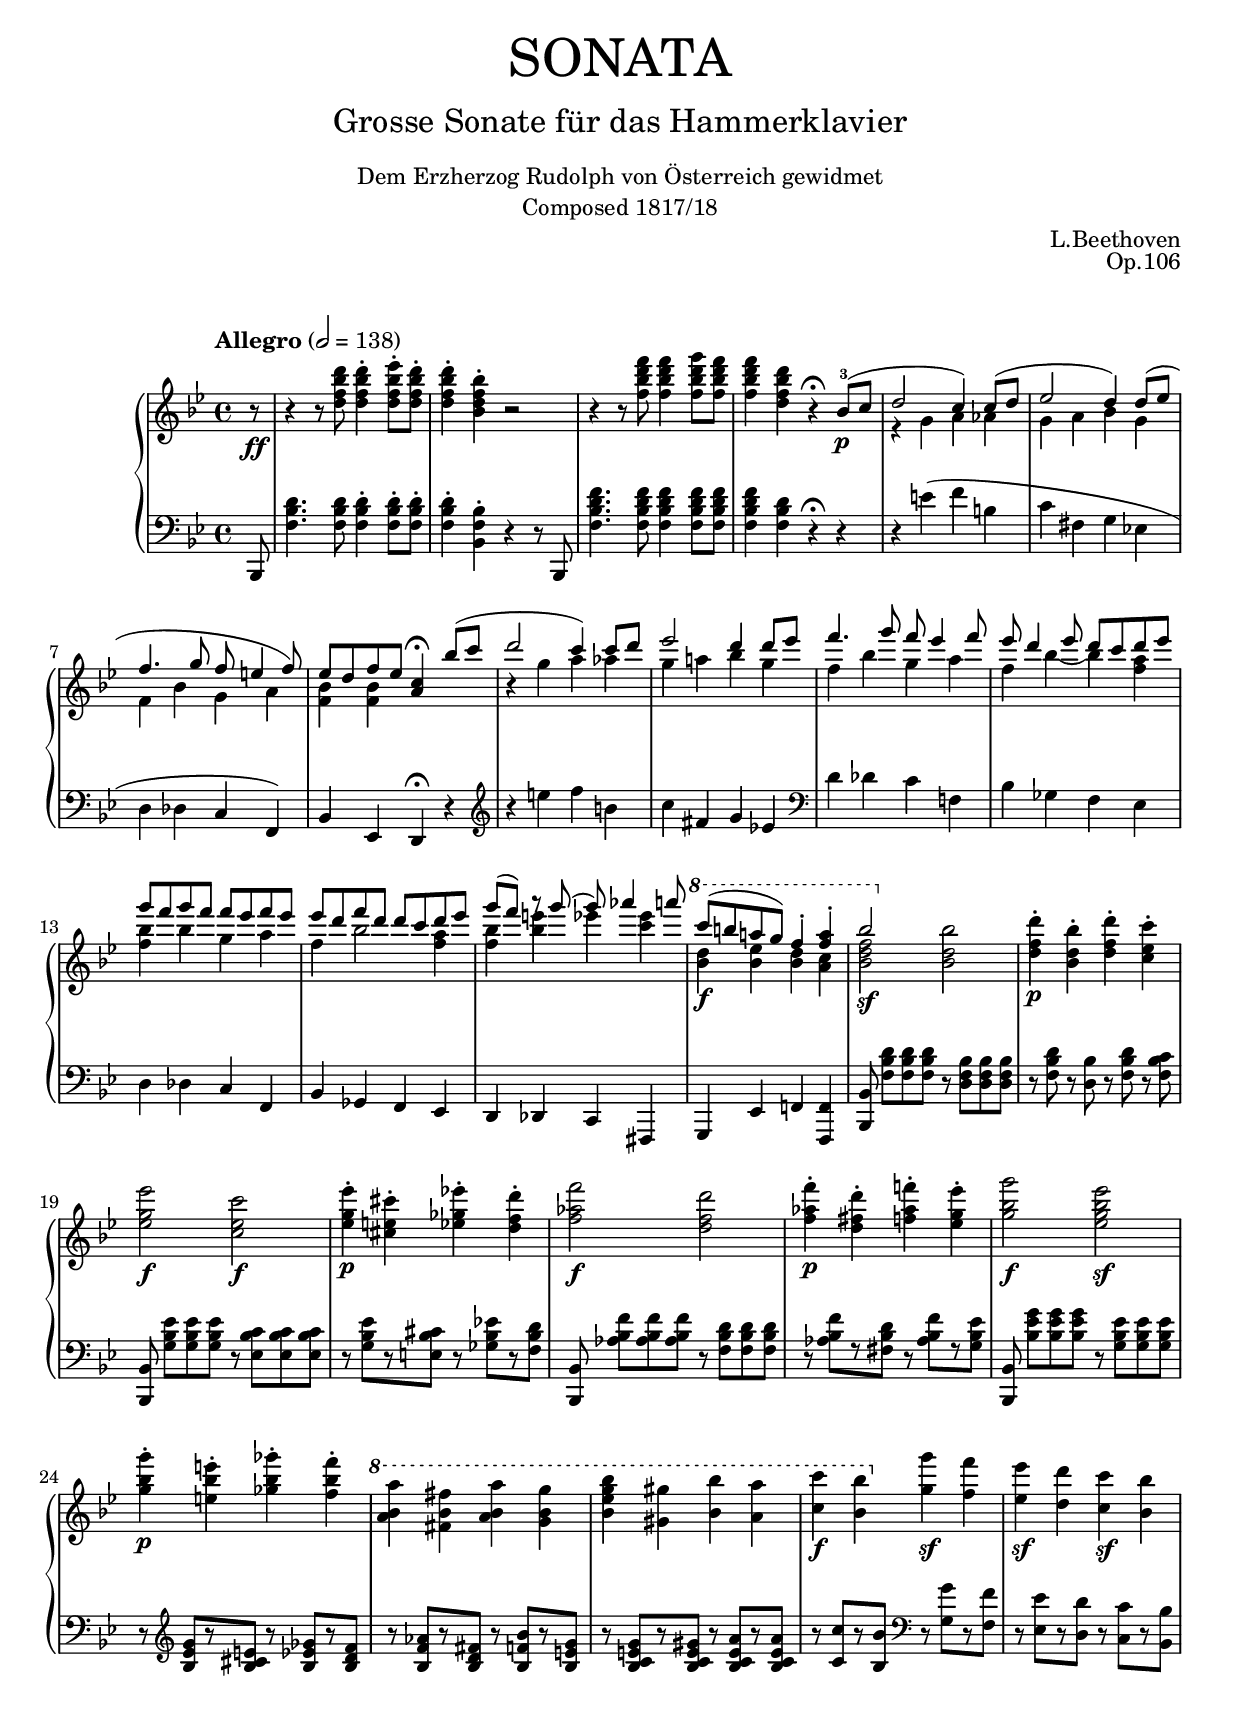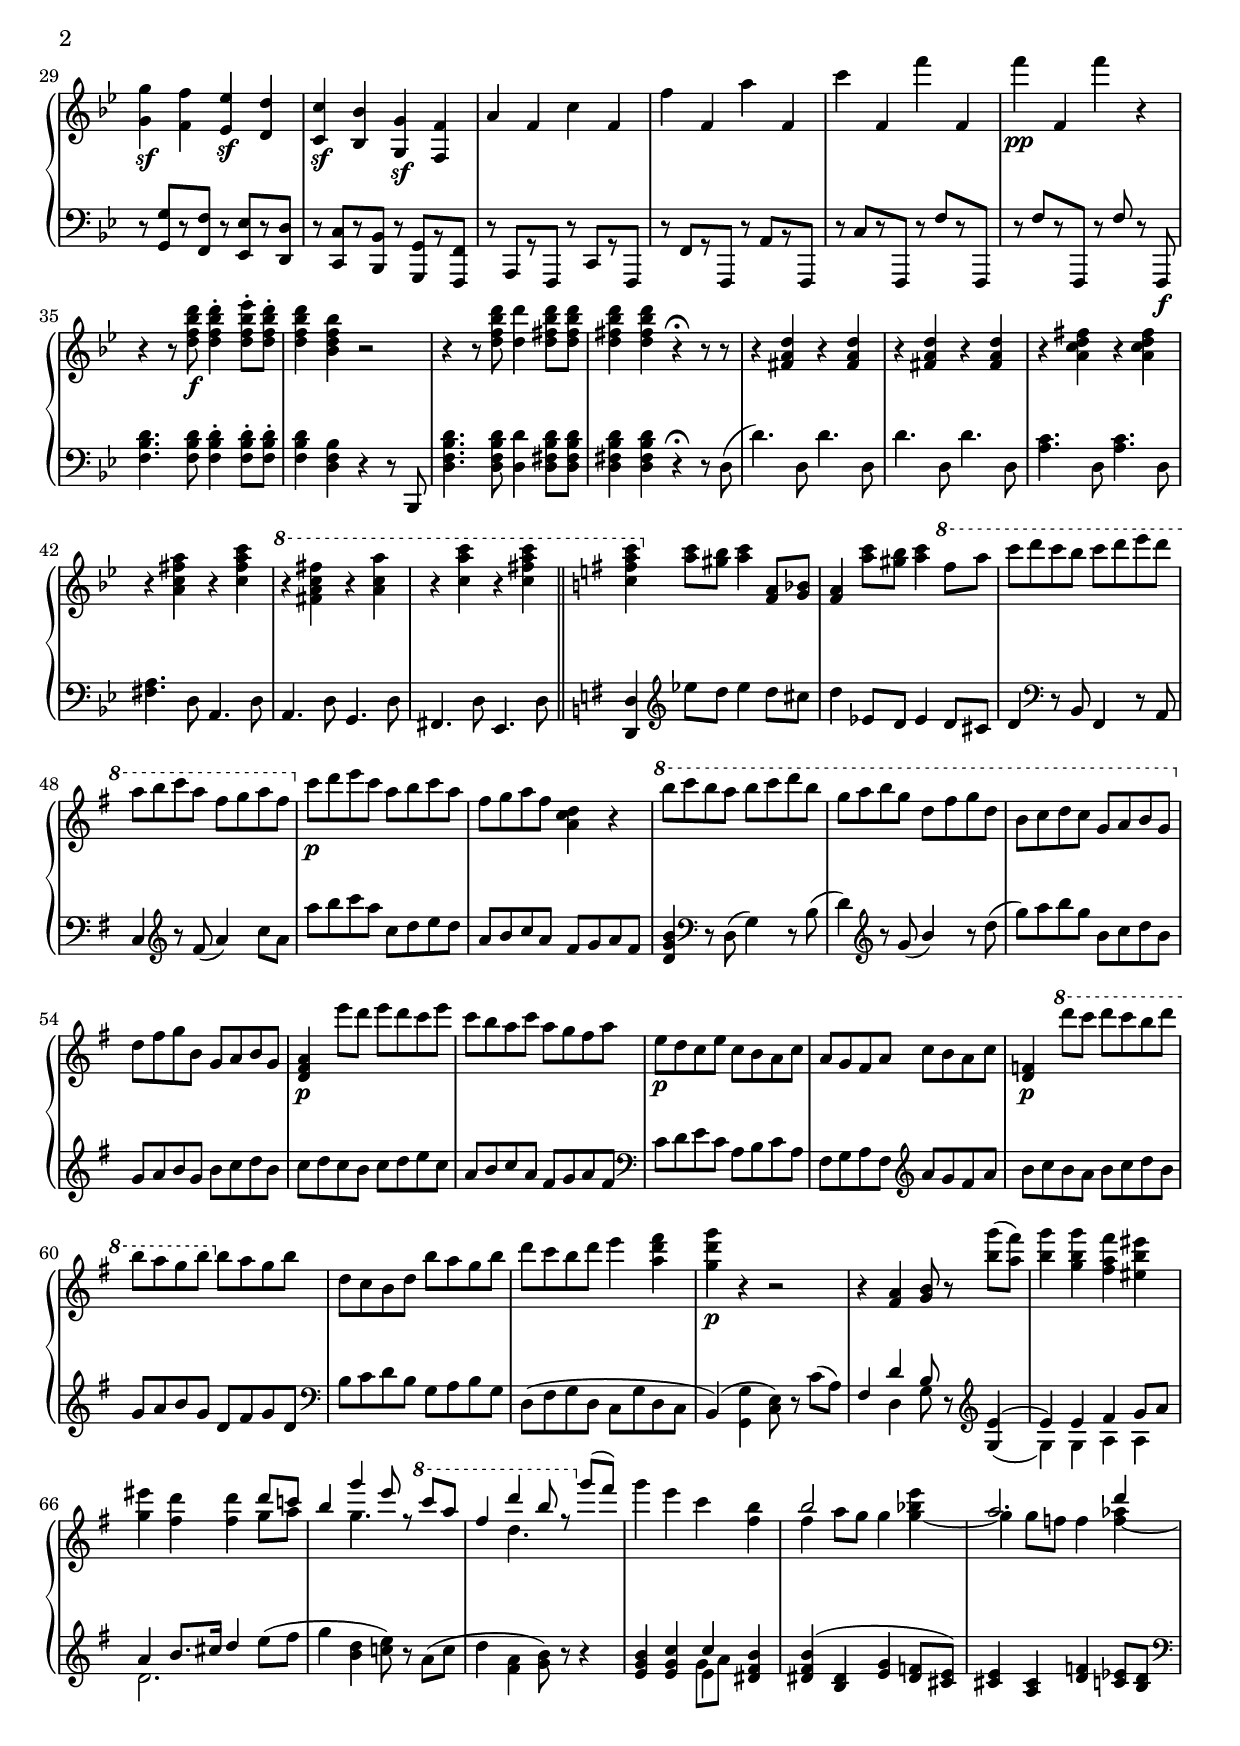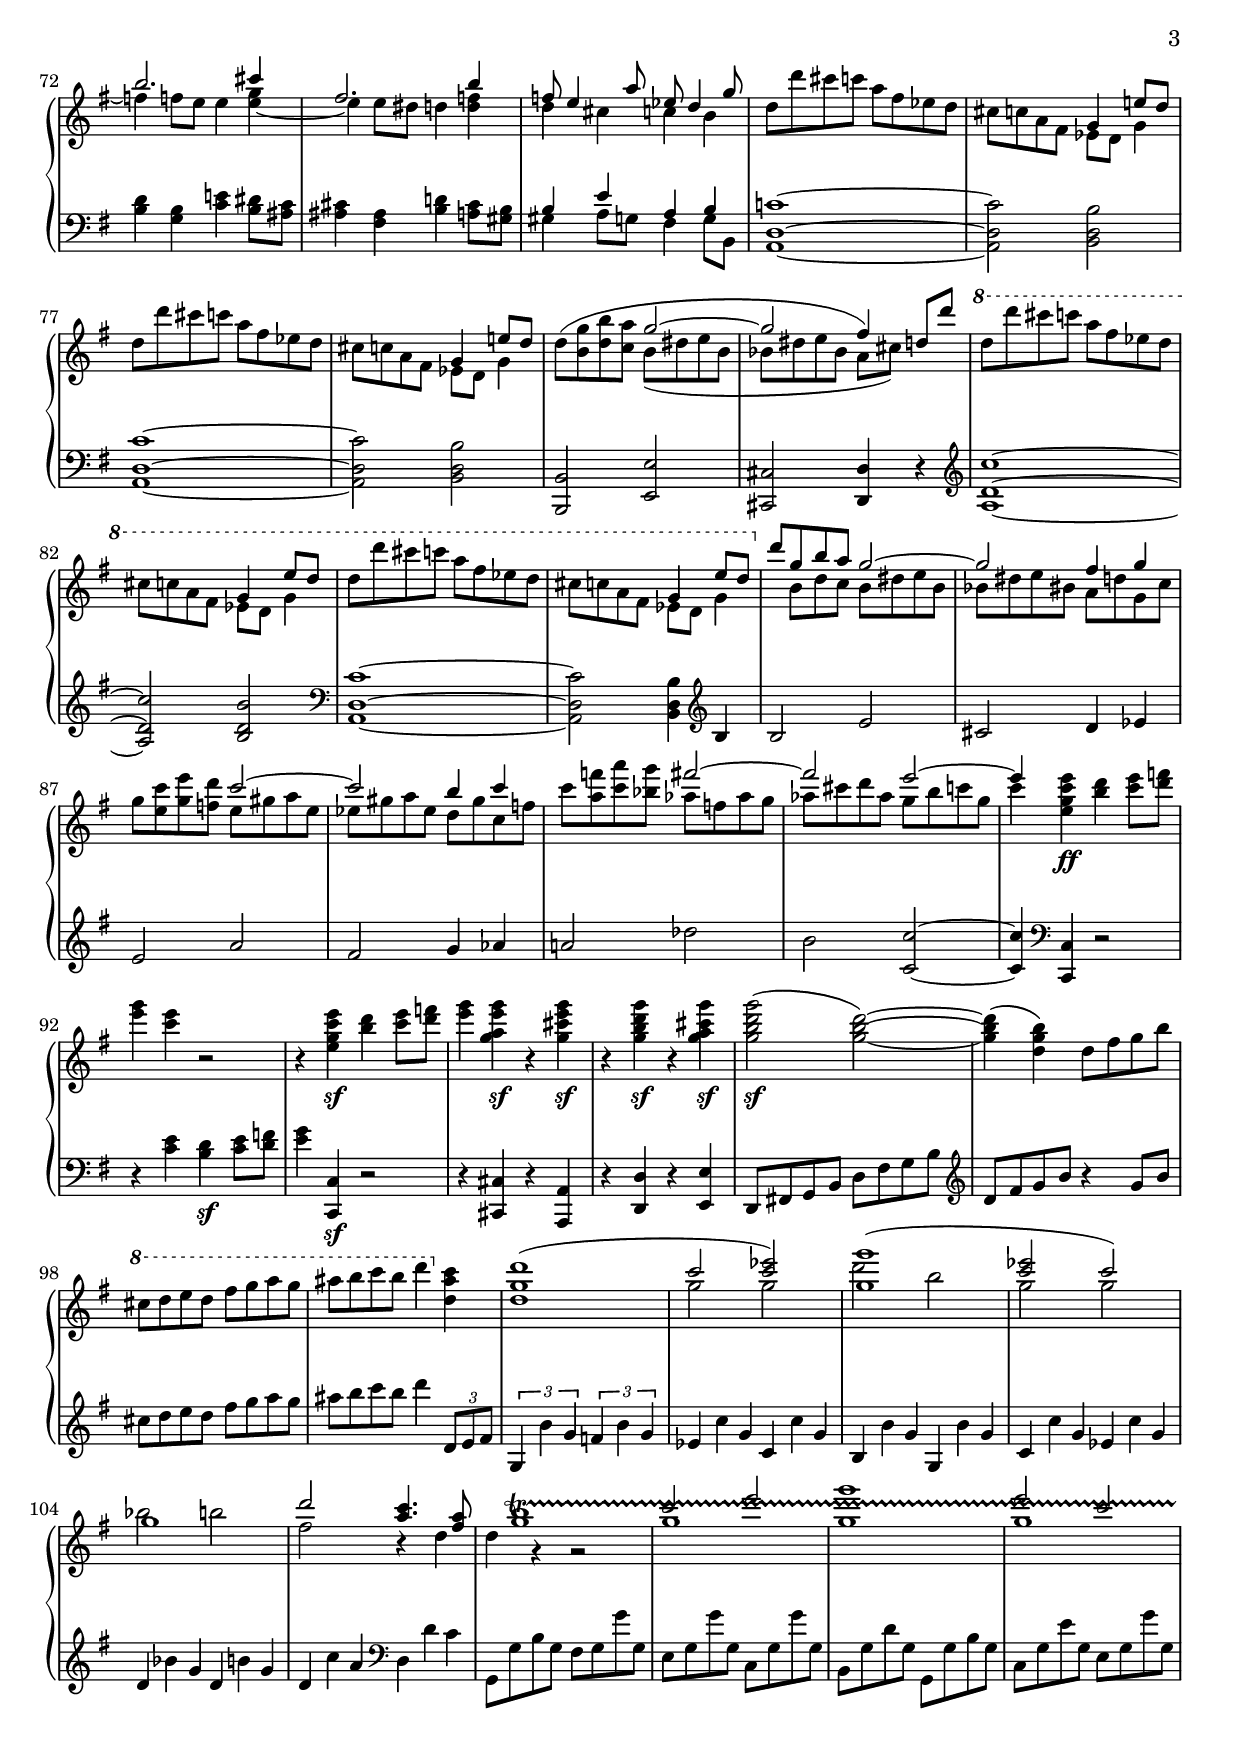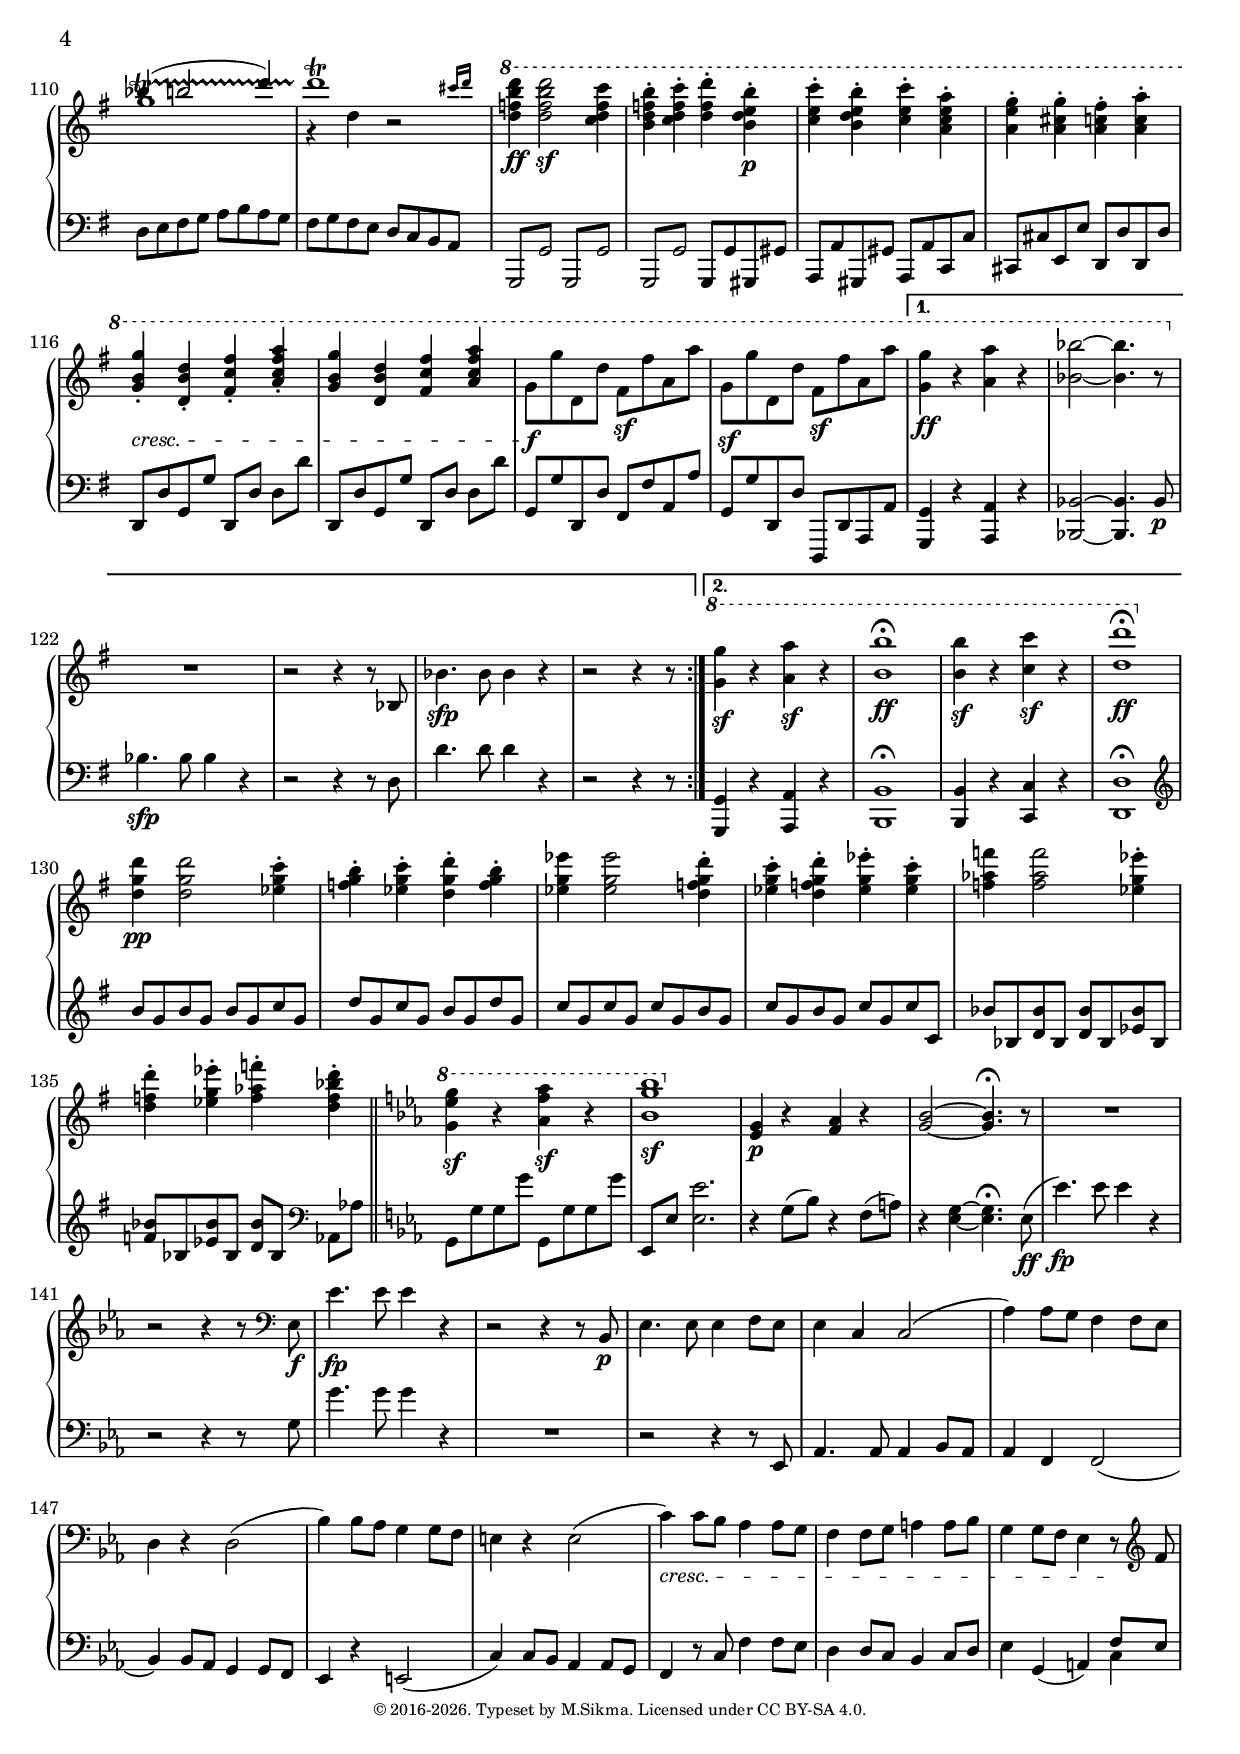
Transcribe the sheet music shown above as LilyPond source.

%===========================================================================
%    Piano Sonata Op.106 (L.Beethoven) - I
%===========================================================================
%
%    (C) 2016-2017, Michiel Sikma <michiel@sikma.org>
%    Licensed under CC BY-SA 4.0.
%
%---------------------------------------------------------------------------

\version "2.19.42"
\include "sonata-op106-includes.ily"

%---------------------------------------------------------------------------
%    I. Allegro
%---------------------------------------------------------------------------

one-section-one = {
  \key bes \major
  \time 4/4
  \partial 8
  \tempo "Allegro" 2 = 138
}

\bookpart {
  \paper {
    markup-system-spacing = \std-padding-page-one
    bookTitleMarkup = \std-title-markup-page-one
  }
  \header {
    title = "SONATA"
    subtitle = "Grosse Sonate für das Hammerklavier"
    composer = "L.Beethoven"
    opus = "Op.106"
    dedication = "Dem Erzherzog Rudolph von Österreich gewidmet"
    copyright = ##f
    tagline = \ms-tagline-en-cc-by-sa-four
  }
  \score {
    \new PianoStaff \with {
      \std-staff-spacing
    } <<
      \set PianoStaff.connectArpeggios = ##t
      %---------------------------------------------------------------------
      %    Right hand
      %---------------------------------------------------------------------
      \new Staff = "right" \with {
        \std-magnification
        \stdDynSize
        midiInstrument = "acoustic grand"
      } {
        \clef treble \relative c'' {
          \repeat volta 2 {
            \one-section-one
            r8\ff |
            r4 r8 <d f bes d>8 4-. <d f bes es>8-. <d f bes d>-. |
            4-. <bes d f bes>-. r2 |
            r4 r8 <f' bes d f>8 4 <f bes d g>8 <f bes d f> |
            4 <d f bes d>4 r4\fermata
            <<
              \relative c'' {
                bes8\p-3^( c
                |
                d2 c4) 8-[^( d]
                |
                es2 d4) 8-[^( es]
                |
                f4. g8\noBeam f e4 f8)
                |
                es8-[ d f es]
                s4 bes'8-[^( c]
                |
                d2 c4)
                c8-[ d]
                |
                es2 d4 d8-[ es]
                |
                f4. g8\noBeam f es4 f8
                |
                es8 d4 es8\noBeam d8-[ c d es]
                |
                g-[ f g f]
                f-[ es f es]
                |
                es-[ d f d]
                d-[ c d es]
                |
                g-[^( f)]
                a8\rest
                g8\noBeam^( 8) aes4 a8
                |
                \ottava #1
                \set Staff.ottavation = "8"
                c8^(-[\f b a! g]) f4-. <f a>-.
                |
                bes2\sf
                \ottava #0
              }
              \\
              \relative c' {
                s4
                |
                e4\rest g4 a as
                |
                g a bes g
                |
                f bes g a
                |
                <f bes>4 4 \stemUp <a c>4^\fermata \stemDown s4
                |
                b4\rest
                g'4 a aes
                |
                g a! bes g
                |
                f bes g a
                |
                f bes_~ bes <f a>
                |
                <f bes> bes g a
                |
                f4 bes2 <f a>4
                |
                <f bes>4 <bes e>4
                es <c es>
                |
                <bes d> <bes es> <bes d> <a c>
                |
                <bes d f>2
              }
            >>
            <bes d bes'>2
            |
            <d f d'>4-.\p <bes d bes'>-. <d f d'>-. <c es c'>-.
            |
            <es g es'>2\f <c es c'>2\f
            |
            <es g es'>4-.\p <cis e cis'>-. <es ges es'!>-. <d f d'>-.
            |
            <f aes f'>2\f
            % note: the \f is omitted here.
            % todo should it?
            <d f d'>2
            |
            <f aes f'>4-.\p <d fis d'>-. <f aes f'!>-. <es g es'>-.
            |
            <g bes g'>2\f <es g bes es>2\sf
            |
            <g bes g'>4-.\p <e bes' e>-. <ges bes ges'>-. <f bes f'>-.
            |
            \ottava #1
            \set Staff.ottavation = "8"
            <a bes a'>4
            <fis bes fis'>
            <a bes a'>
            <g bes g'>
            |
            <bes es g bes>
            <gis gis'>
            <bes bes'>
            <a a'>
            |
            <c c'>\f
            <bes bes'>
            \ottava #0
            <g g'>\sf
            <f f'>
            |
            <es es'>\sf
            <d d'>
            <c c'>\sf
            <bes bes'>
            |
            <g g'>\sf
            <f f'>
            <es es'>\sf
            <d d'>
            |
            <c c'>\sf
            <bes bes'>
            <g g'>\sf
            <f f'>
            |
            a' \relative c' f c \relative c' f
            |
            f \relative c' f a \relative c' f
            |
            c \relative c' f f \relative c' f
            |
            f\pp \relative c' f f r4
            |
            r4 r8
            % Note: first explicitly does not have staccato.
            <d, f bes d>8\f 4-. <d f bes es>8-.-[ <d f bes d>-.]
            |
            4 <bes d f bes>4 r2
            |
            r4 r8
            <d f bes d>8
            <d d'>4
            <d fis bes d>8-[ 8]
            |
            4 4 r4\fermata r8 r8
            |
            r4 <fis, a d>4 r4 4
            |
            r4 4 r4 4
            |
            r4 <a c d fis> r4 4
            |
            r4 <a c fis a> r4 <c fis a c>
            |
            \ottava #1
            \set Staff.ottavation = "8"
            r4 <fis a c fis> r4 <a c a'>
            |
            r4 <c a' c> r4 <c fis a c>
            |
            \bar "||"
            \key g \major
            <c fis a c>4
            \ottava #0
            <a c>8-[ <gis b>] <a c>4
            <fis, a>8-[ <g bes>]
            |
            <fis a>4
            <a' c>8-[ <gis b>] <a c>4
            \ottava #1
            \set Staff.ottavation = "8"
            fis'8-[ a]
            |
            c8-[ d c b]
            c-[ d e d]
            |
            a-[ b c a]
            fis-[ g a fis]
            |
            \ottava #0
            c\p-[ d e c]
            a-[ b c a]
            |
            fis-[ g a fis]
            <a, c d>4 r4
            |
            \ottava #1
            \set Staff.ottavation = "8"
            b''8 c b a b c d b
            |
            g a b g d fis g d
            |
            b c d c g a b g
            |
            \ottava #0
            d fis g b, g a b g
            |
            <d fis a>4\p
            e''8-[ d] e d c e
            |
            c b a c a g fis a
            |
            e\p d c e c b a c
            |
            a g fis a c b a c
            |
            <d, f>4\p
            \ottava #1
            \set Staff.ottavation = "8"
            d'''8 c d c b d
            |
            b a g b
            \ottava #0
            b, a g b
            |
            d, c b d b' a g b
            |
            d c b d e4 <a, d fis>
            |
            <g d' g>4\p r4 r2
            |
            r4 <fis, a>4 <g b>8 r8 <b' g'>8^( <a fis'>)
            |
            <b g'>4 <g b g'>4 <fis a fis'> <eis b' eis>
            |
            <g eis'> <fis d'>4 4
            <<
              \relative c''' {
                d8 c!
                |
                b4 g'4 e8 r8
                \ottava #1
                \set Staff.ottavation = "8"
                c'-[ a]
                |
                fis4 d' b8 r8
                \ottava #0
                g8-[^( fis]^)
                |
                \stemDown g4 e c <fis, b> \stemUp
                |
                b2 \stemDown s4 s4
                |
                \stemUp
                a2. d4
                |
                b2. cis4
                |
                fis,2. b4
                |
                f8\noBeam e4 a8 es8 d4 g8
                |
                s1
                |
                s2 g,4 e'!8-[ d]
                |
                s1
                |
                s2 g,4 e'!8-[ d]
                |
                \stemDown d8-[^( <b g'> <d b'> <c a'>]
                \stemUp g'2^~
                |
                g2 fis4) d!8-[ d']
                |
                s1
                |
                s2 g,4 e'8-[ d]
                |
                s1
                |
                s2 g,4 e'8-[ d]
                |
                d8-[ g, b a]
                g2^~
                |
                g2 fis4 g4
                |
                s2 c2^~
                |
                c2 b4 c4
                |
                s2 fis2^~
                |
                fis2 e2^~
                |
                e4
              }
              \\
              \relative c''' {
                g8 a
                |
                s4 g4. s4.
                |
                s4 d'4. s4.
                |
                s1
                |
                fis,4 a8-[ g] g4 <g_~ bes e>
                |
                g4 g8-[ f] f4 <f_~ aes>4
                |
                f4 f8-[ e] e4 <e_~ g>4
                |
                e4 e8-[ dis] d4 <d f>4
                |
                d4 cis4 c4 b4
                |
                d8 d' cis c a fis es d
                |
                cis c a fis
                es d
                g4
                |
                d'8 d' cis c a fis es d
                |
                cis c a fis
                es d
                g4
                |
                s2
                b8-[_( dis e b]
                |
                bes-[ dis e bes]
                a-[ cis]) s4
                |
                \ottava #1
                \set Staff.ottavation = "8"
                d'8 d' cis c a fis es d
                |
                cis c a fis
                es d
                g4
                |
                d'8 d' cis c a fis es d
                |
                cis c a fis
                es d
                g4
                \ottava #0
                |
                s8 b,8-[ d c] b-[ dis e b]
                |
                bes-[ dis e bis]
                a-[ d g, c]
                |
                g'8-[ <e c'> <g e'> <f d'>]
                e-[ gis a e]
                |
                es-[ gis a es]
                d-[ gis c, f]
                |
                % Note: original has this in the upper voice for some reason.
                c'8-[ <a f'> <c a'> <bes g'>]
                aes-[ f aes g]
                |
                aes-[ cis d aes]
                g-[ b c! g]
                |
                c4
              }
            >>
            <e g c e>4\ff <b' d> <c e>8-[ <d f>]
            |
            <e g>4 <c e> b,2\rest
            |
            b4\rest <e g c e>4\sf <b' d> <c e>8-[ <d f>]
            |
            <e g>4
            <g, a e' g>\sf \relative c'' b4\rest
            <g cis e g>\sf
            |
            \relative c'' b4\rest <g b d g>\sf
            \relative c'' b4\rest <g a cis g'>\sf
            <g b d g>2^(\sf <g_~ b^~ d^~>2)
            |
            <g b d>4^( <d g b>4)
            d8-[ fis g b]
            |
            \ottava #1
            \set Staff.ottavation = "8"
            cis-[ d e d] fis-[ g a g]
            |
            ais-[ b c b] d4
            \ottava #0
            <d,, a' c>4
            |
            <<
              \relative c'' {
                % Todo: check these slurs
                <d g d'>1^(
                |
                c'2 <c es>)
                |
                <g g'>1^(
                |
                <c es>2 c)
                |
                g1
                |
                d'2 <a c>4. <fis a>8
                |
              }
              \\
              \relative c''' {
                s1
                |
                g2 g2
                |
                d'2 b2
                |
                g2 g
                |
                bes b
                |
                fis2 b,4\rest d4
                |
              }
            >>
            |
            <<
              \relative c''' {
                \once \override NoteColumn.force-hshift = #0.91
                b1
                |
                c2 e
                |
                g1
                |
                e2 c
                |
                bes4^( b2 d4)
              }
              \\
              \relative c''' {
                % Todo: optimize position
                \trillSpanUp
                \once \override TrillSpanner.bound-details.left.padding = #-0.5
                \once \override TrillSpanner.bound-details.right.padding = #0.0
                \once \override TrillSpanner.outside-staff-priority = ##f
                % 1.335 = 1.5 * our magnification of 89/100.
                \once \override TrillSpanner.Y-offset = #1.335
                \once \override NoteColumn.force-hshift = #0.91
                g1\startTrillSpan
                |
                g1
                |
                g1
                |
                g1
                |
                g1
                |
                % Todo: should be a spanner?
                \afterGrace d'1\stopTrillSpan^\trill { \stemUp cis16-[ d] }
              }
              \\
              \relative c'' {
                \voiceFour d4 g,4\rest g2\rest
                |
                s1
                |
                s1
                |
                s1
                |
                s1
                |
                g4\rest d'4 b2\rest
              }
            >>
            |
            \ottava #1
            \set Staff.ottavation = "8"
            <d' f b d>4\ff 2\sf <c d f c'>4
            |
            <b d f b>-. <c d f c'>-. <d f d'>-. <b d e b'>\p-.
            |
            <c e c'>-. <b d e b'>-. <c e c'>-. <a c e a>-.
            |
            <a e' g>-. <a cis g'>-. <a c fis>-. <a c a'>-.
            |
            \stemUp
            <g b g'>-.\cresc <d b' d>-. <fis c' fis>-. <a c fis a>-.
            |
            <g b g'> <d b' d> <fis c' fis> <a c fis a>
            |
            \stemNeutral
            g8\f g' d, d' fis,\sf fis' a, a'
            |
            g,\sf g' d, d' fis,\sf fis' a, a'
            |
          }
          \alternative {
            \relative c''' {
              % Todo: change priority of ottava and repeat
              <g g'>4\ff r4 <a a'> r4
              |
              <bes_~ bes'^~>2 4. r8
              \ottava #0
              |
              R1
              |
              r2 r4 r8 bes,,8
              |
              bes'4.\sfp 8 4 r4
              |
              \set Timing.measureLength = #(ly:make-moment 7/8)
              r2 r4 r8
            }
            \relative c''' {
              \ottava #1
              \set Staff.ottavation = "8"
              \set Timing.measureLength = #(ly:make-moment 4/4)
              <g g'>4\sf r4 <a a'>\sf r4
              |
              <b b'>1\ff\fermata
              |
              <b b'>4\sf r4 <c c'>\sf r4
              |
              <d d'>1\ff\fermata
            }
          }
          |
          \ottava #0
          <d,, g d'>4\pp 2 <es g c>4-.
          |
          <f g b>-. <es g c>-. <d g d'>-. <f g b>-.
          |
          <es g es'>4 2 <d f g d'>4-.
          |
          <es g c>4-. <d f g d'>-. <es g es'>-. <es g c>-.
          |
          <f as f'>4 2 <es g es'>4-.
          |
          <d f d'>-. <es g es'>-. <f as f'>-. <d f bes d>-.
          \bar "||"
          \key es \major
          \ottava #1
          \set Staff.ottavation = "8"
          <g es' g>\sf r4 <as f' as>\sf r4
          |
          <bes g' bes>1\sf
          \ottava #0
          <es,, g>4\p r4 <f as> r4
          |
          <g_~ bes^~>2 4.\fermata r8
          |
          R1
          |
          r2 r4 r8
          \clef bass
          es,8\f
          |
          es'4.\fp 8 4 r4
          |
          r2 r4 r8 bes,8\p
          |
          es4. 8 4 f8-[ es]
          |
          es4 c4 c2^( |
          as'4) as8-[ g] f4 f8-[ es]
          |
          d4 r4 d2^( |
          bes'4) bes8-[ as] g4 g8-[ f]
          |
          e4 r4 e2^( |
          c'4)\cresc c8-[ bes] as4 as8-[ g]
          |
          f4 f8-[ g] a4 a8-[ bes]
          |
          g4 g8-[ f] es4 r8\!
          \clef treble
          f'8
        }
      }
      %---------------------------------------------------------------------
      %    Left hand
      %---------------------------------------------------------------------
      \new Staff = "left" \with {
        \std-magnification
        \stdDynSize
        midiInstrument = "acoustic grand"
      } {
        \clef bass \relative c, {
          \one-section-one
          bes8 |
          <f'' bes d>4. 8 4-. 8-. 8-. |
          4-. <bes, f' bes>4-. r4 r8 bes,8 |
          <f'' bes d f>4. 8 4 8 8 |
          4 <f bes d>4 r4\fermata r4 |
          r4 e'4^( f b,
          |
          c fis, g es!
          |
          d des c f,)
          |
          bes es, d^\fermata r4
          |
          \clef treble r4 e'''4 f b,
          |
          c fis, g es!
          |
          \clef bass
          d des c f,!
          |
          bes ges f es
          |
          d des c f,
          |
          bes ges f es
          |
          d des c fis,
          |
          g es' f! <f, f'>
          |
          <bes bes'>8\noBeam
          <f'' bes d>8-[ 8 8]
          r8
          <d f bes>8-[ 8 8]
          |
          r8 <f bes d>8 r8 <d bes'> r8 <f bes d>8 r8 <f bes c>
          |
          <bes,, bes'>8\noBeam <g'' bes es>8-[ 8 8]
          r8 <es bes' c>8-[ 8 8]
          |
          % Note: previous notes were non-beamed, these are, as per first edition.
          r8 <g bes es>8-[ r8 <e bes' cis>] r8 <ges bes es!>-[ r8 <f bes d>]
          |
          <bes,, bes'>8\noBeam <aes'' bes f'>8-[ 8 8]
          r8 <f bes d>8-[ 8 8]
          |
          r8
          <aes bes f'>8-[ r8 <fis bes d>]
          r8 <aes bes f'>8-[ r8 <g bes es>]
          |
          <bes,, bes'>8\noBeam
          <bes'' es g>8-[ 8 8]
          r8
          <g bes es>8-[ 8 8]
          |
          r8
          \clef treble
          <bes es g>8-[ r8 <bes cis e>]
          r8 <bes es ges>8-[ r8 <bes d f>]
          |
          r8 <bes f' aes>8-[ r8 <bes d fis>]
          r8 <bes f' bes>8-[ r8 <bes e g>]
          |
          r8 <bes c e g>8-[ r8 <bes c e gis>]
          r8 <bes c e a>8-[ r8 8]
          |
          r8 <c c'>8-[ r8 <bes bes'>]
          \clef bass
          r8 <g g'>8-[ r8 <f f'>]
          |
          r8 <es es'>8-[ r8 <d d'>]
          r8 <c c'>8-[ r8 <bes bes'>]
          |
          r8 <g g'>8-[ r8 <f f'>]
          r8 <es es'>8-[ r8 <d d'>]
          |
          r8 <c c'>8-[ r8 <bes bes'>]
          r8 <g g'>8-[ r8 <f f'>]
          |
          r8 a-[ r8 f]
          r8 c'-[ r8 \relative c,, f]
          |
          r8 f-[ r8 \relative c,, f]
          r8 a-[ r8 \relative c,, f]
          |
          r8 c-[ r8 \relative c,, f]
          r8 f-[ r8 \relative c,, f]
          |
          r8 f-[ r8 \relative c,, f]
          r8 \stemUp f\noBeam r8 \relative c,, f\f \stemNeutral
          |
          <f bes d>4. 8 4-. 8-. 8-.
          |
          4 <d f bes>4 r4 r8 bes,8
          |
          <d' f bes d>4. 8 <d d'>4 <d fis bes d>8-[ 8]
          |
          4 4 r4\fermata r8 d8^(
          |
          d'4.) d,8 d'4. d,8
          |
          d'4. d,8 d'4. d,8
          |
          <a' c>4. d,8 <a' c>4. d,8
          |
          <fis a>4. d8 a4. d8
          |
          a4. d8 g,4. d'8
          |
          fis,4. d'8 es,4. d'8
          \bar "||"
          \key g \major
          <d, d'>4
          \clef treble
          es'''8-[ d] es4 d8-[ cis]
          |
          d4 es,8-[ d] es4 d8-[ cis]
          |
          d4
          \clef bass
          r8 b,8 fis4 r8 a8
          |
          c4 
          \clef treble r8
          fis'8_( a4) c8-[ a]
          |
          a'8-[ b c a]
          c,8-[ d e d]
          |
          a8-[ b c a]
          fis-[ g a fis]
          |
          <d g b>4 \clef bass r8 d,8^( g4) r8 b8^(
          |
          d4) \clef treble r8 \stemUp g8_( b4) \stemNeutral r8 d8^(
          |
          g8) a b g b, c d b
          |
          g a b g b c d b
          |
          c d c b c d e c
          |
          a b c a fis g a fis
          \clef bass
          |
          c d e c a b c a
          |
          fis g a fis \clef treble
          a' g fis a
          |
          b c b a b c d b
          |
          g a b g d fis g d
          \clef bass
          |
          b c d b g a b g
          |
          d^( fis g d c g' d c
          |
          b4)^( \stemDown <g g'> <c e>8) \stemNeutral r8 c'8-[^( a])
          |
          <<
            \relative c {
              fis4 d' b8 d,8\rest \clef treble
              e'4^(
              |
              e) e fis g8-[ a]
              |
              a4 b8.-[ cis16] d4 \stemDown e8-[^( fis]
              |
              g4 <b, d>4 <c! e>8) b8\rest a8-[^( c]
              |
              d4 <fis, a>4 <g b>8) b8\rest b4\rest
              |
              \stemUp
              <e, g b>4 <e g c>4 c'4 <dis, fis b>4
              
            }
            \\
            \relative c {
              s4 d4 g8 s8 \stemUp g4_(
              |
              \stemDown g4) g a a
              |
              d2. s4
              |
              s1
              |
              s1
              |
              s4 s4 e4
            }
            \\
            \relative c'' {
              s1
              |
              s1
              |
              s1
              |
              s1
              |
              s1
              |
              % Todo fix this voices setup
              s4 s4 \voiceFour g8-[ a]
            }
          >>
          |
          \stemNeutral
          <dis fis b>4^( <b dis>4 <e g> <dis f>8-[ <cis e>])
          |
          <cis e>4 <a cis> <d f> <c es>8-[ <b d>]
          \clef bass
          |
          <b d>4 <g b> <c e!> <b dis>8-[ <ais c>]
          |
          <ais cis>4 <fis ais> <b d!> <a! cis>8-[ <gis b>]
          |
          <<
            \relative c' {
              b4 e4 a, b
            }
            \\
            \relative c' {
              gis4 a8-[ g] fis4 g8-[ b,]
            }
          >>
          |
          <a,_~ d^~ c'!^~>1
          |
          <a d c'>2 <b d b'>2
          |
          <a_~ d^~ c'^~>1
          |
          <a d c'>2 <b d b'>2
          |
          <b, b'>2 <e e'>
          |
          <cis cis'> <d d'>4 r4
          |
          \clef treble
          <a''_~ d^~ c'^~>1
          |
          <a d c'>2 <b d b'>2
          |
          \clef bass
          <a,_~ d^~ c'^~>1
          |
          <a d c'>2 <b d b'>4
          \clef treble
          b'4
          |
          b2 e
          |
          cis d4 es
          |
          e2 a
          |
          fis g4 aes4
          |
          a!2 des
          |
          b2 <c,_~ c'^~>2
          |
          <c c'>4 \clef bass
          <c,, c'>4 r2
          |
          r4 <c'' e>4 <b d>4\sf <c e>8-[ <d f>]
          |
          <e g>4
          <c,, c'>4\sf r2
          |
          r4 <cis cis'>4 r4 <a a'>
          |
          r4 <d d'> r4 <e e'>
          |
          d8-[ fis! g b]
          d8-[ fis g b]
          |
          \clef treble
          d8-[ fis g b]
          r4 g8-[ b]
          |
          cis-[ d e d]
          fis-[ g a g]
          |
          ais-[ b c b]
          d4
          \tuplet 3/2 { d,,8-[ e fis] }
          |
          \tupletUp
          \tuplet 3/2 { g,4 b' g }
          \tuplet 3/2 { f b g }
          |
          \implicitTuplets
          \hideTupletBracket
          \clef treble
          \tuplet 3/2 { es c' g }
          \tuplet 3/2 { c, c' g }
          |
          \tuplet 3/2 { b, b' g }
          \tuplet 3/2 { g, b' g }
          |
          \tuplet 3/2 { c, c' g }
          \tuplet 3/2 { es c' g }
          |
          \tuplet 3/2 { d bes' g }
          \tuplet 3/2 { d b' g }
          |
          \tuplet 3/2 { d c' a }
          \clef bass
          \tuplet 3/2 { d,, d' c }
          |
          g,8 g' b g fis g g' g,
          |
          e g g' g, c, g' g' g,
          |
          b, g' d' g, g, g' b g
          |
          c, g' e' g, e g g' g,
          |
          d e fis g a b a g
          |
          fis g fis e d c b a
          |
          \repeat tremolo 2 { g,8 g' }
          \repeat tremolo 2 { g,8 g' }
          |
          \repeat tremolo 2 { g,8 g' }
          g,8-[ g' gis, gis']
          |
          a,8-[ a' gis, gis']
          a,-[ a' c, c']
          |
          cis,-[ cis' e, e']
          d,-[ d' d, d']
          |
          d,-[ d' g, g']
          d,-[ d'] d-[ d']
          |
          d,,-[ d' g, g']
          d,-[ d'] d-[ d']
          |
          g,,-[ g' d, d']
          fis,-[ fis' a, a']
          |
          g,-[ g' d, d']
          d,,-[ d' a a']
          |
          <g, g'>4 r4 <a a'> r4
          |
          <bes_~ bes'^~>2 4. bes'8\p
          |
          bes'4.\sfp 8 4 r4
          |
          r2 r4 r8 d,8
          |
          d'4. 8 4 r4
          |
          r2 r4 r8
          |
          <g,,, g'>4 r4 <a a'> r4
          |
          <b b'>1\fermata
          |
          <b b'>4 r4 <c c'> r4
          |
          <d d'>1\fermata
          |
          \clef treble
          b'''8 g b g b g c g
          |
          d' g, c g b g d' g,
          |
          c g c g c g b g
          |
          c g b g c g c c,
          |
          bes'8 bes, <d bes'> bes <d bes'> bes <es bes'> bes
          |
          <f' bes> bes, <es bes'> bes <d bes'>-[ bes] \clef bass
          as,-[ as']
          |
          \key es \major
          g,8-[ g' g g']
          g,,-[ g' g g']
          |
          es,,8-[ es'] <es es'>2.
          |
          r4 g8-[^( bes)] r4 f8-[^( a])
          |
          % TODO: do we need the second tie?
          r4 <es_~ g^~>4 4.\fermata es8\ff^(
          |
          es'4.\fp) 8 4 r4
          |
          % TODO: aren't these reversed???
          r2 r4 r8 g,8
          |
          g'4. 8 4 r4
          |
          R1
          |
          r2 r4 r8 es,,8
          |
          as4. 8 4 bes8-[ as]
          |
          4 f4 f2_(
          |
          bes4) bes8-[ as] g4 g8-[ f]
          |
          es4 r4 e2_(
          |
          c'4) c8-[ bes] as4 as8-[ g]
          |
          f4 r8 c'8 f4 f8-[ es]
          |
          d4 d8-[ c] bes4 c8-[ d]
          |
          es4 g,4_( a)
          <<
            \relative c {
              f8-[ es]
            }
            \\
            \relative c {
              c4
            }
          >>
        }
      }
    >>
    \layout {
      \context {
        \Score
        % Set the score to a default note value of one crotchet.
        \override SpacingSpanner.common-shortest-duration = #(ly:make-moment 1/8)
        \consists #Span_stem_engraver
      }
    }
    \midi {
      \tempo 4 = 60
    }
  }
}
